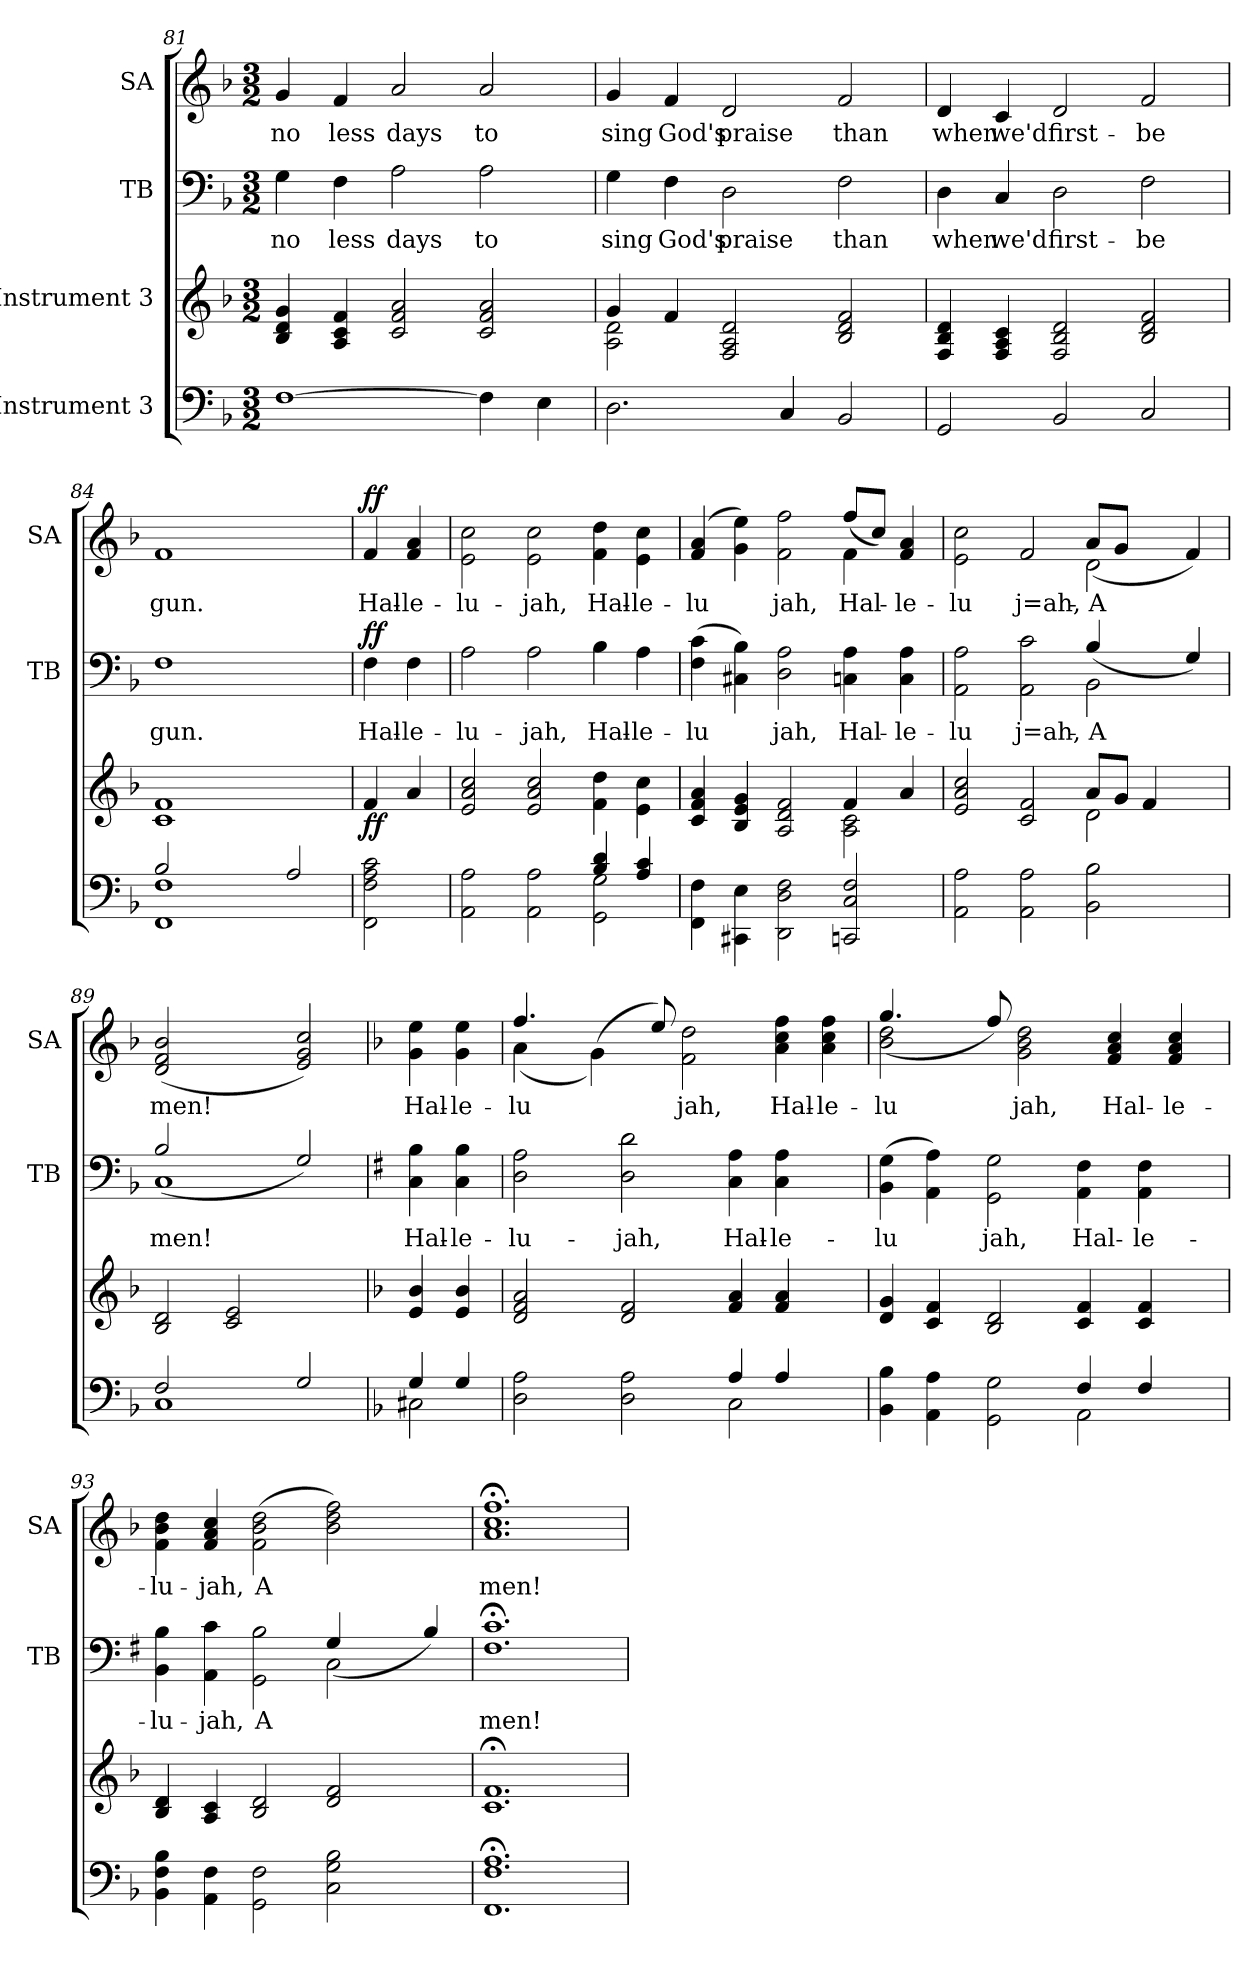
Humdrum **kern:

**kern	**kern	**dynam	**kern	**text	**dynam	**kern	**text	**dynam
*part4	*part3	*part3	*part2	*part2	*part2	*part1	*part1	*part1
*staff4	*staff3	*staff3	*staff2	*staff2	*staff2	*staff1	*staff1	*staff1
*I"Instrument 3	*I"Instrument 3	*	*I"TB	*	*	*I"SA	*	*
*	*	*	*I'TB	*	*	*I'SA	*	*
*clefF4	*clefG2	*	*clefF4	*	*	*clefG2	*	*
*k[b-]	*k[b-]	*	*k[b-]	*	*	*k[b-]	*	*
*F:	*F:	*	*F:	*	*	*F:	*	*
*M3/2	*M3/2	*	*M3/2	*	*	*M3/2	*	*
=81	=81	=81	=81	=81	=81	=81	=81	=81
!	!	!	!	!LO:LY:a:cj	!	!	!LO:LY:b:cj	!
[<1F	4d/ 4B-/ 4g/	.	4G\	no	.	4g/	no	.
!	!	!	!	!LO:LY:a:cj	!	!	!LO:LY:b:cj	!
.	4f/ 4c/ 4A/	.	4F\	less	.	4f/	less	.
!	!	!	!	!LO:LY:a:cj	!	!	!LO:LY:b:cj	!
.	2f/ 2c/ 2a/	.	2A\	days	.	2a/	days	.
!	!	!	!	!LO:LY:a:cj	!	!	!LO:LY:b:cj	!
4F\]	2a/ 2f/ 2c/	.	2A\	to	.	2a/	to	.
4E\	.	.	.	.	.	.	.	.
=82	=82	=82	=82	=82	=82	=82	=82	=82
*	*^	*	*	*	*	*	*	*
!	!	!	!	!	!LO:LY:a:cj	!	!	!LO:LY:b:cj	!
2.D\	4g/	2A\ 2d\	.	4G\	sing	.	4g/	sing	.
!	!	!	!	!	!LO:LY:a:cj	!	!	!LO:LY:b:cj	!
.	4f/	.	.	4F\	God's	.	4f/	God's	.
!	!	!	!	!	!LO:LY:a:cj	!	!	!LO:LY:b:cj	!
.	2A/ 2F/ 2d/	1ryy	.	2D\	praise	.	2d/	praise	.
4C/	.	.	.	.	.	.	.	.	.
!	!	!	!	!	!LO:LY:a:cj	!	!	!LO:LY:b:cj	!
2BB-/	2f/ 2B-/ 2d/	.	.	2F\	than	.	2f/	than	.
*	*v	*v	*	*	*	*	*	*	*
=83	=83	=83	=83	=83	=83	=83	=83	=83
!	!	!	!	!LO:LY:a:cj	!	!	!LO:LY:b:cj	!
2GG/	4B-/ 4F/ 4d/	.	4D\	when	.	4d/	when	.
!	!	!	!	!LO:LY:a:cj	!	!	!LO:LY:b:cj	!
.	4A/ 4F/ 4c/	.	4C/	we'd	.	4c/	we'd	.
!	!	!	!	!LO:LY:a:cj	!	!	!LO:LY:b:cj	!
2BB-/	2B-/ 2F/ 2d/	.	2D\	first-	.	2d/	first-	.
!	!	!	!	!LO:LY:a:cj	!	!	!LO:LY:b:cj	!
2C/	2f/ 2B-/ 2d/	.	2F\	-be	.	2f/	-be	.
=84	=84	=84	=84	=84	=84	=84	=84	=84
*^	*	*	*	*	*	*	*	*
!	!	!	!	!	!LO:LY:a:cj	!	!	!LO:LY:b:cj	!
1F 1FF	2B-/	1c 1f	.	1F	gun.	.	1f	gun.	.
.	1ryy	.	.	.	.	.	.	.	.
2A/	.	2ryy	.	2ryy	.	.	2ryy	.	.
*v	*v	*	*	*	*	*	*	*	*
!!LO:LB:g=z
=85	=85	=85	=85	=85	=85	=85	=85	=85
!	!	!LO:DY:b	!	!LO:LY:a:cj	!LO:DY:a	!	!LO:LY:b:cj	!LO:DY:a
2c\ 2A\ 2F\ 2FF\	4f/	ff	4F\	Hal-	ff	4f/	Hal-	ff
!	!	!	!	!LO:LY:a:cj	!	!	!LO:LY:b:cj	!
.	4a/	.	4F\	-le-	.	4f/ 4a/	-le-	.
=86	=86	=86	=86	=86	=86	=86	=86	=86
*^	*	*	*	*	*	*	*	*
!	!	!	!	!	!LO:LY:a:cj	!	!	!LO:LY:b:cj	!
1ryy	2AA\ 2A\	2cc/ 2a/ 2e/	.	2A\	-lu-	.	2cc\ 2e\	-lu-	.
!	!	!	!	!	!LO:LY:a:cj	!	!	!LO:LY:b:cj	!
.	2AA\ 2A\	2cc/ 2a/ 2e/	.	2A\	-jah,	.	2e\ 2cc\	-jah,	.
!	!	!	!	!	!LO:LY:a:cj	!	!	!LO:LY:b:cj	!
4d/ 4B-/	2GG\ 2G\	4dd\ 4f\	.	4B-\	Hal-	.	4dd\ 4f\	Hal-	.
!	!	!	!	!	!LO:LY:a:cj	!	!	!LO:LY:b:cj	!
4A/ 4c/	.	4e\ 4cc\	.	4A\	-le-	.	4e\ 4cc\	-le-	.
*v	*v	*	*	*	*	*	*	*	*
=87	=87	=87	=87	=87	=87	=87	=87	=87
*	*^	*	*	*	*	*	*	*
!	!	!	!	!	!LO:LY:a:cj	!	!	!LO:LY:b:cj	!
*	*	*	*	*	*	*	*^	*	*
4F\ 4FF\	4f/ 4c/ 4a/	1ryy	.	(>4c\ 4F\	-lu-	.	(>4a/ 4f/	1ryy	-lu-	.
!	!	!	!	!	!LO:LY:a:cj	!	!	!	!LO:LY:b:cj	!
4E\ 4CC#X\	4e/ 4B-/ 4g/	.	.	4C#X\ 4B-\)	--	.	4g\ 4ee\)	.	--	.
!	!	!	!	!	!LO:LY:a:cj	!	!	!	!LO:LY:b:cj	!
2D\ 2DD\ 2F\	2f/ 2d/ 2A/	.	.	2D\ 2A\	-jah,	.	2f\ 2ff\	.	-jah,	.
!	!	!	!	!	!LO:LY:a:cj	!	!	!	!LO:LY:b:cj	!
2F/ 2C/ 2CCn/	4f/	2A\ 2c\	.	4A\ 4Cn\	Hal-	.	4f\	(>8ff/L	Hal-	.
!	!	!	!	!	!	!	!	!	!LO:LY:b:cj	!
.	.	.	.	.	.	.	.	8cc/J)	--	.
!	!	!	!	!	!LO:LY:a:cj	!	!	!	!LO:LY:b:cj	!
.	4a/	.	.	4A\ 4C\	-le-	.	4f/ 4a/	4ryy	-le-	.
=88	=88	=88	=88	=88	=88	=88	=88	=88	=88	=88
!	!	!	!	!	!LO:LY:a:cj	!	!	!	!LO:LY:b:cj	!
*	*	*	*	*^	*	*	*	*	*	*
2A\ 2AA\	2cc/ 2a/ 2e/	1ryy	.	2A\ 2AA\	1ryy	-lu	.	2cc\ 2e\	1ryy	-lu	.
!	!	!	!	!	!	!LO:LY:a:cj	!	!	!	!LO:LY:b:cj	!
2A\ 2AA\	2f/ 2c/	.	.	2c\ 2AA\	.	j=ah,-	.	2f/	.	j=ah,-	.
!	!	!	!	!	!	!LO:LY:a:cj	!	!	!	!LO:LY:b:cj	!
2B-\ 2BB-\	8a/L	2d\	.	2BB-\	(<4B-/	-A	.	2d\	(>8a/L	-A	.
!	!	!	!	!	!	!	!	!	!	!LO:LY:b:cj	!
.	8g/J	.	.	.	.	.	.	.	8g/J	.	.
.	4f/	.	.	.	2ryy	.	.	.	2ryy	.	.
!	!	!	!	!	!	!LO:LY:a:cj	!	!	!	!LO:LY:b:cj	!
4ryy	4ryy	4ryy	.	4G/)	.	.	.	4f/)	.	.	.
*	*	*	*	*	*	*	*	*v	*v	*	*
=89	=89	=89	=89	=89	=89	=89	=89	=89	=89	=89
*^	*	*	*	*	*	*	*	*	*	*
!	!	!	!	!	!	!	!LO:LY:a:cj	!	!	!LO:LY:b:cj	!
*	*	*v	*v	*	*	*	*	*	*	*	*
1C	2F/	2B-/ 2d/	.	1C	(>2B-/	men!	.	(<2b-/ 2f/ 2d/	men!	.
.	1ryy	2e/ 2c/	.	.	1ryy	.	.	2ryy	.	.
!	!	!	!	!	!	!LO:LY:a:cj	!	!	!LO:LY:b:cj	!
2G/	.	2ryy	.	2G/)	.	.	.	2cc/ 2g/ 2e/)	.	.
*	*	*	*	*v	*v	*	*	*	*	*
!!LO:LB:g=z
=90	=90	=90	=90	=90	=90	=90	=90	=90	=90
*	*	*	*	*k[f#]	*	*	*	*	*
*	*	*	*	*G:	*	*	*	*	*
!	!	!	!	!	!LO:LY:a:cj	!	!	!LO:LY:b:cj	!
4G/	2C#X\	4b-/ 4e/	.	4C\ 4B\	Hal-	.	4g\ 4ee\	Hal-	.
!	!	!	!	!	!LO:LY:a:cj	!	!	!LO:LY:b:cj	!
4G/	.	4b-/ 4e/	.	4B\ 4C\	-le-	.	4g\ 4ee\	-le-	.
=91	=91	=91	=91	=91	=91	=91	=91	=91	=91
!	!	!	!	!	!LO:LY:a:cj	!	!	!LO:LY:b:cj	!
*	*	*	*	*	*	*	*^	*	*
1ryy	2D\ 2A\	2a/ 2f/ 2d/	.	2D\ 2A\	-lu-	.	4.ff/	(<4a\	-lu-	.
.	.	.	.	.	.	.	.	1.ryy	.	.
.	.	.	.	.	.	.	(>4g\)	.	.	.
!	!	!	!	!	!LO:LY:a:cj	!	!	!	!	!
.	2A\ 2D\	2d/ 2f/	.	2D\ 2d\	-jah,	.	.	.	.	.
!	!	!	!	!	!	!	!	!	!LO:LY:b:cj	!
.	.	.	.	.	.	.	8ee/)	.	--	.
!	!	!	!	!	!	!	!	!	!LO:LY:b:cj	!
.	.	.	.	.	.	.	2f\ 2dd\	.	-jah,	.
!	!	!	!	!	!LO:LY:a:cj	!	!	!	!	!
4A/	2C\	4a/ 4f/	.	4C\ 4A\	Hal-	.	.	.	.	.
!	!	!	!	!	!LO:LY:a:cj	!	!	!	!LO:LY:b:cj	!
4A/	.	4a/ 4f/	.	4C\ 4A\	-le-	.	4cc\ 4a\ 4ff\	.	Hal-	.
!	!	!	!	!	!	!	!	!	!LO:LY:b:cj	!
4ryy	4ryy	4ryy	.	4ryy	.	.	4cc\ 4a\ 4ff\	.	-le-	.
=92	=92	=92	=92	=92	=92	=92	=92	=92	=92	=92
!	!	!	!	!	!LO:LY:a:cj	!	!	!	!LO:LY:b:cj	!
1ryy	4BB-\ 4B-\	4g/ 4d/	.	(>4G\ 4BB\	-lu-	.	2dd\ 2b-\	(>4.gg/	-lu-	.
!	!	!	!	!	!LO:LY:a:cj	!	!	!	!	!
.	4AA\ 4A\	4f/ 4c/	.	4AA\ 4A\)	--	.	.	.	.	.
.	.	.	.	.	.	.	.	1ryy	.	.
!	!	!	!	!	!LO:LY:a:cj	!	!	!	!LO:LY:b:cj	!
.	2GG\ 2G\	2B-/ 2d/	.	2G\ 2GG\	-jah,	.	8ff/)	.	--	.
!	!	!	!	!	!	!	!	!	!LO:LY:b:cj	!
.	.	.	.	.	.	.	2dd\ 2b-\ 2g\	.	-jah,	.
!	!	!	!	!	!LO:LY:a:cj	!	!	!	!	!
4F/	2AA\	4f/ 4c/	.	4AA\ 4F#\	Hal-	.	.	.	.	.
!	!	!	!	!	!	!	!	!	!LO:LY:b:cj	!
.	.	.	.	.	.	.	4cc/ 4a/ 4f/	.	Hal-	.
!	!	!	!	!	!LO:LY:a:cj	!	!	!	!	!
4F/	.	4c/ 4f/	.	4F#\ 4AA\	-le-	.	.	.	.	.
!	!	!	!	!	!	!	!	!	!LO:LY:b:cj	!
.	.	.	.	.	.	.	4cc/ 4f/ 4a/	4ryy	-le-	.
8ryy	8ryy	8ryy	.	8ryy	.	.	.	.	.	.
*	*	*	*	*	*	*	*v	*v	*	*
=93	=93	=93	=93	=93	=93	=93	=93	=93	=93
!	!	!	!	!	!LO:LY:a:cj	!	!	!LO:LY:b:cj	!
*v	*v	*	*	*^	*	*	*	*	*
4F\ 4BB-\ 4B-\	4d/ 4B-/	.	4B\ 4BB\	1ryy	-lu-	.	4dd\ 4b-\ 4f\	-lu-	.
!	!	!	!	!	!LO:LY:a:cj	!	!	!LO:LY:b:cj	!
4F\ 4AA\	4A/ 4c/	.	4AA\ 4c\	.	-jah,	.	4cc/ 4a/ 4f/	-jah,	.
!	!	!	!	!	!LO:LY:a:cj	!	!	!LO:LY:b:cj	!
2GG\ 2F\	2B-/ 2d/	.	2GG\ 2B\	.	A-	.	(>2dd\ 2b-\ 2f\	A-	.
!	!	!	!	!	!LO:LY:a:cj	!	!	!LO:LY:b:cj	!
2G\ 2C\ 2B-\	2f/ 2d/	.	2C\	(<4G/	--	.	2ff\ 2dd\ 2b-\)	--	.
.	.	.	.	2ryy	.	.	.	.	.
!	!	!	!	!	!LO:LY:a:cj	!	!	!	!
4ryy	4ryy	.	4B/)	.	--	.	4ryy	.	.
*	*	*	*v	*v	*	*	*	*	*
=94	=94	=94	=94	=94	=94	=94	=94	=94
!	!	!	!	!LO:LY:a:cj	!	!	!LO:LY:b:cj	!
1.A; 1.F; 1.FF;	1.f;< 1.c;<	.	1.F#; 1.c;	-men!	.	1.ff;< 1.cc;< 1.a;<	-men!	.
=	=	=	=	=	=	=	=	=
*-	*-	*-	*-	*-	*-	*-	*-	*-
